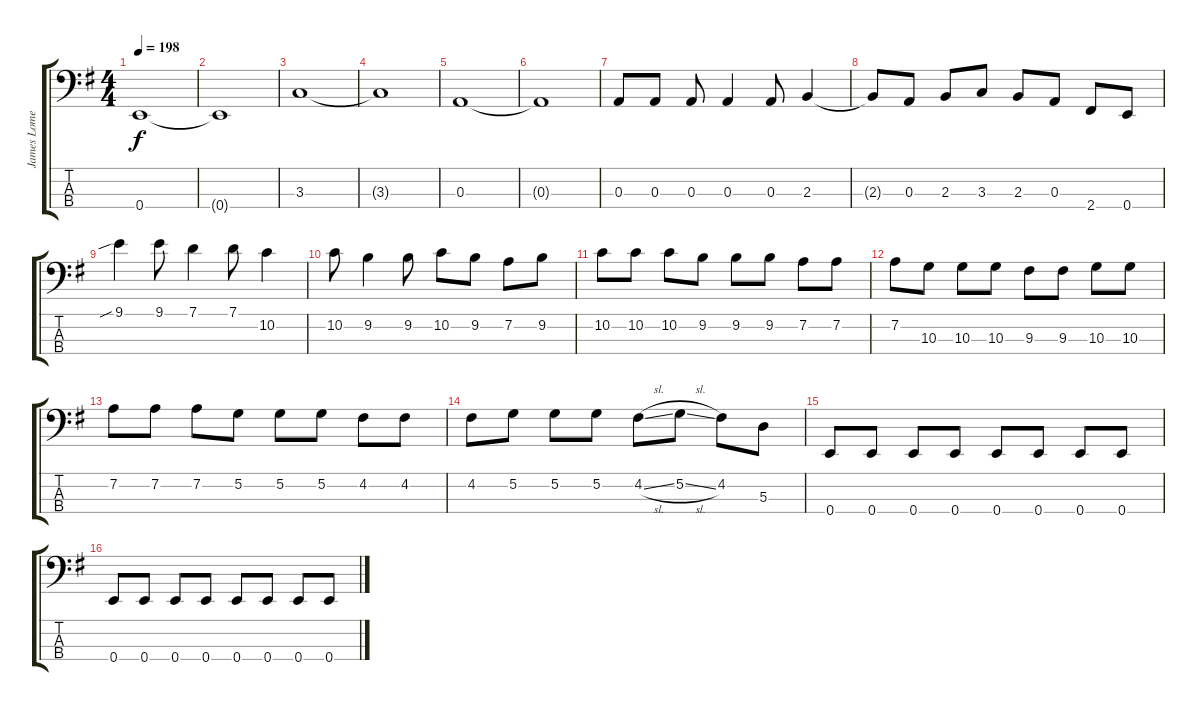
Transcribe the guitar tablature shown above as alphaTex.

\track ("James Lomenzo" "James Lome") {instrument electricbasspick}
\staff {score tabs}
\tuning (G2 D2 A1 E1) {hide}
\ts (4 4)
\tempo 198
\clef f4
\ks g
0.4.1{dy f} |
0.4{t}.1 |
3.3.1 |
3.3{t}.1 |
0.3.1 |
0.3{t}.1 |
0.3.8 0.3.8 0.3.8 0.3.4 0.3.8 2.3.4 |
2.3{t}.8 0.3.8 2.3.8 3.3.8 2.3.8 0.3.8 2.4.8 0.4.8 |
9.1{sib}.4 9.1.8 7.1.4 7.1.8 10.2.4 |
10.2.8 9.2.4 9.2.8 10.2.8 9.2.8 7.2.8 9.2.8 |
10.2.8 10.2.8 10.2.8 9.2.8 9.2.8 9.2.8 7.2.8 7.2.8 |
7.2.8 10.3.8 10.3.8 10.3.8 9.3.8 9.3.8 10.3.8 10.3.8 |
7.2.8 7.2.8 7.2.8 5.2.8 5.2.8 5.2.8 4.2.8 4.2.8 |
4.2.8 5.2.8 5.2.8 5.2.8 4.2{sl}.8 5.2{sl}.8 4.2.8 5.3.8 |
0.4.8 0.4.8 0.4.8 0.4.8 0.4.8 0.4.8 0.4.8 0.4.8 |
0.4.8 0.4.8 0.4.8 0.4.8 0.4.8 0.4.8 0.4.8 0.4.8
